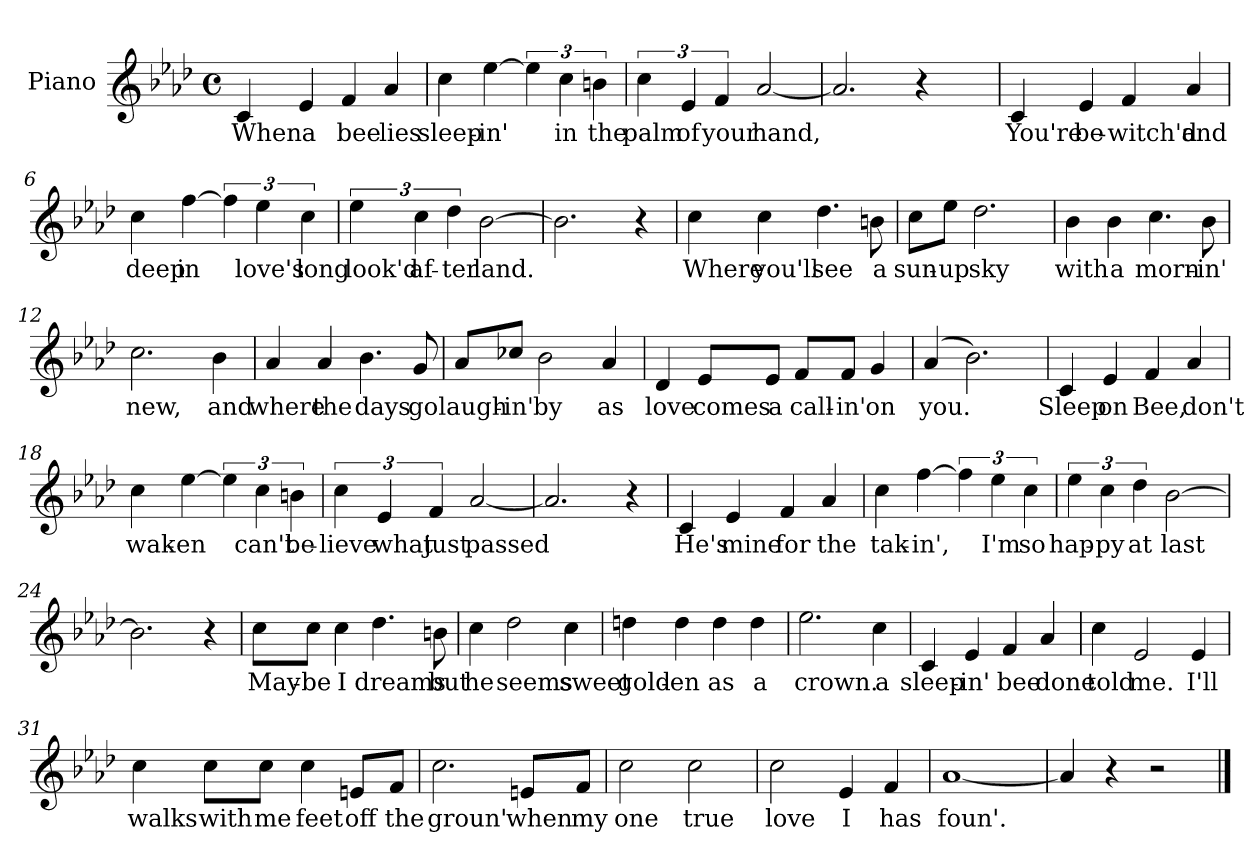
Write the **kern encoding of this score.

**kern	**text
*part1	*part1
*staff1	*staff1
*I"Piano	*
*I'Pno.	*
*clefG2	*
*k[b-e-a-d-]	*
*A-:	*
*M4/4	*
*met(c)	*
=1	=1
4c/	When
4e-/	a
4f/	bee
4a-/	lies
=2	=2
4cc\	sleep-
[4ee-\	-in'
6ee-\]	.
6cc\	in
6bn\	the
=3	=3
6cc\	palm
6e-/	of
6f/	your
[2a-/	hand,
=4	=4
2.a-/]	.
4r	.
!!LO:LB:g=z
=5	=5
4c/	You're
4e-/	be-
4f/	-witch'd
4a-/	and
=6	=6
4cc\	deep
[4ff\	in
6ff\]	.
6ee-\	love's
6cc\	long
=7	=7
6ee-\	look'd
6cc\	af-
6dd-\	-ter
[2b-\	land.
=8	=8
2.b-\]	.
4r	.
!!LO:LB:g=z
=9	=9
4cc\	Where
4cc\	you'll
4.dd-\	see
8bn\	a
=10	=10
8cc\L	sun-
8ee-\J	-up
2.dd-\	sky
=11	=11
4b-\	with
4b-\	a
4.cc\	morn-
8b-\	-in'
=12	=12
2.cc\	new,
4b-\	and
!!LO:LB:g=z
=13	=13
4a-/	where
4a-/	the
4.b-\	days
8g/	go
!!LO:LB:g=z
=14	=14
8a-/L	laugh-
8cc-X/J	-in'
2b-\	by
4a-/	as
=15	=15
4d-/	love
8e-/L	comes
8e-/J	a
8f/L	call-
8f/J	-in'
4g/	on
=16	=16
(4a-/	you.
2.b-\)	.
=17	=17
4c/	Sleep
4e-/	on
4f/	Bee,
4a-/	don't
!!LO:LB:g=z
=18	=18
4cc\	wak-
[4ee-\	-en
6ee-\]	.
6cc\	can't
6bn\	be-
=19	=19
6cc\	-lieve
6e-/	what
6f/	just
[2a-/	passed
=20	=20
2.a-/]	.
4r	.
=21	=21
4c/	He's
4e-/	mine
4f/	for
4a-/	the
!!LO:LB:g=z
=22	=22
4cc\	tak-
[4ff\	-in',
6ff\]	.
6ee-\	I'm
6cc\	so
!!LO:LB:g=z
=23	=23
6ee-\	hap-
6cc\	-py
6dd-\	at
[2b-\	last
=24	=24
2.b-\]	.
4r	.
=25	=25
8cc\L	May-
8cc\J	-be
4cc\	I
4.dd-\	dreams
8bn\	but
=26	=26
4cc\	he
2dd-\	seems
4cc\	sweet
!!LO:PB:g=z
=27	=27
4ddn\	gold-
4dd\	-en
4dd\	as
4dd\	a
=28	=28
2.ee-\	crown.
4cc\	a
=29	=29
4c/	sleep-
4e-/	-in'
4f/	bee
4a-/	done
=30	=30
4cc\	told
2e-/	me.
4e-/	I'll
!!LO:LB:g=z
=31	=31
4cc\	walks
8cc\L	with
8cc\J	me
4cc\	feet
8en/L	off
8f/J	the
!!LO:LB:g=z
=32	=32
2.cc\	groun'
8en/L	when
8f/J	my
=33	=33
2cc\	one
2cc\	true
=34	=34
2cc\	love
4e-/	I
4f/	has
=35	=35
[1a-	foun'.
=36	=36
4a-/]	.
4r	.
2r	.
==	==
*-	*-
